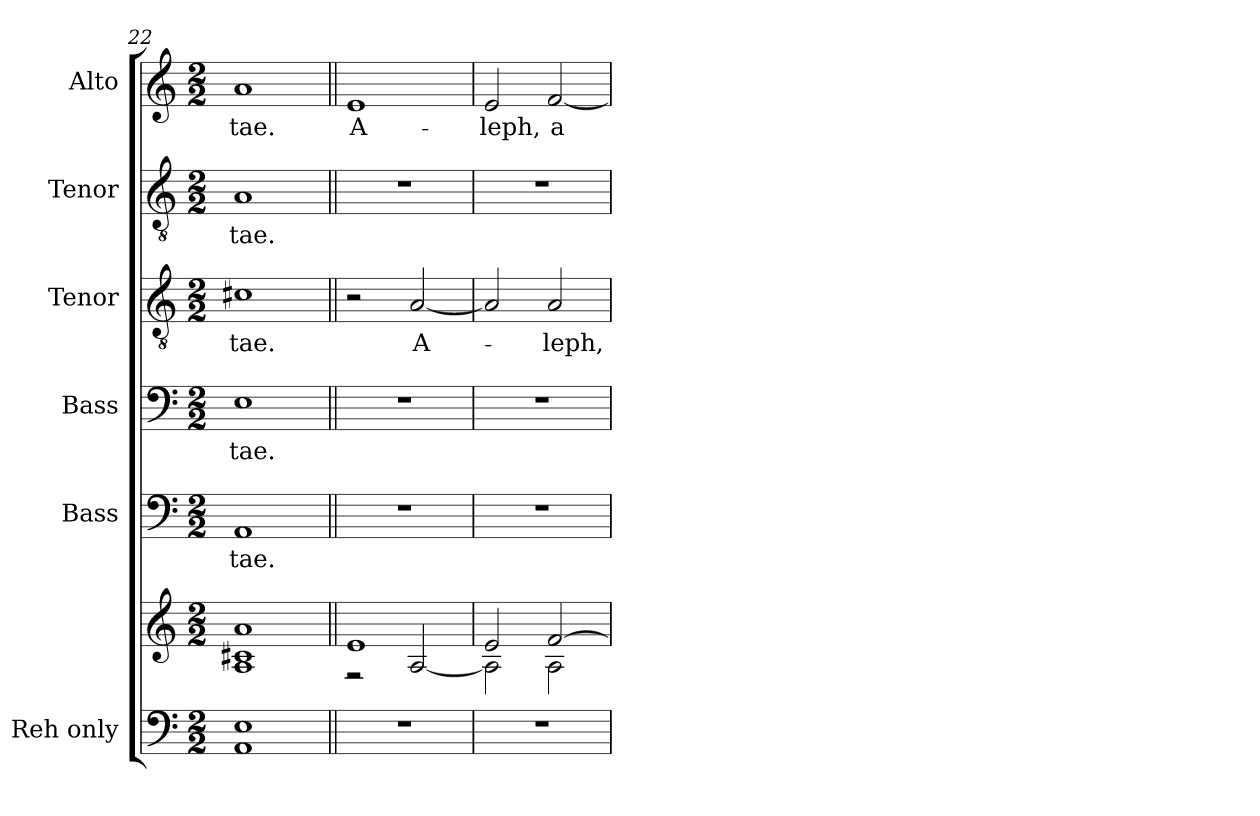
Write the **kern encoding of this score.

**kern	**kern	**kern	**text	**kern	**text	**kern	**text	**kern	**text	**kern	**text
*part6	*part6	*part5	*part5	*part4	*part4	*part3	*part3	*part2	*part2	*part1	*part1
*staff7	*staff6	*staff5	*staff5	*staff4	*staff4	*staff3	*staff3	*staff2	*staff2	*staff1	*staff1
*I"Reh only	*	*I"Bass	*	*I"Bass	*	*I"Tenor	*	*I"Tenor	*	*I"Alto	*
*	*	*I'B.	*	*I'B.	*	*I'T.	*	*I'T.	*	*I'A.	*
*clefF4	*clefG2	*clefF4	*	*clefF4	*	*clefGv2	*	*clefGv2	*	*clefG2	*
*	*	*	*	*	*	*ITrd7c12	*	*ITrd7c12	*	*	*
*k[]	*k[]	*k[]	*	*k[]	*	*k[]	*	*k[]	*	*k[]	*
*C:	*C:	*C:	*	*C:	*	*C:	*	*C:	*	*C:	*
*M2/2	*M2/2	*M2/2	*	*M2/2	*	*M2/2	*	*M2/2	*	*M2/2	*
=22	=22	=22	=22	=22	=22	=22	=22	=22	=22	=22	=22
*^	*^	*	*	*	*	*	*	*	*	*	*
*	*	*	*^	*	*	*	*	*	*	*	*	*	*
!	!	!	!	!	!	!LO:LY:b:color=#000000	!	!	!	!	!	!	!	!
!	!	!	!	!	!	!	!	!LO:LY:b:color=#000000	!	!	!	!	!	!
!	!	!	!	!	!	!	!	!	!	!LO:LY:b:color=#000000	!	!	!	!
!	!	!	!	!	!	!	!	!	!	!	!	!LO:LY:b:color=#000000	!	!
!	!	!	!	!	!	!	!	!	!	!	!	!	!	!LO:LY:b:color=#000000
1Ei	1AAi	1ai	1c#Xi	1Ai	1AAi	-tae.	1Ei	-tae.	1C#Xi	-tae.	1AAi	-tae.	1ai	-tae.
*v	*v	*	*	*	*	*	*	*	*	*	*	*	*	*
*	*	*v	*v	*	*	*	*	*	*	*	*	*	*
=23||	=23||	=23||	=23||	=23||	=23||	=23||	=23||	=23||	=23||	=23||	=23||	=23||
*^	*	*^	*	*	*	*	*	*	*	*	*	*
!	!	!	!	!	!	!	!	!	!	!	!	!	!	!LO:LY:b:color=#000000
*v	*v	*	*	*	*	*	*	*	*	*	*	*	*	*
*	*	*v	*v	*	*	*	*	*	*	*	*	*	*
1r	1ei	2r	1r	.	1r	.	2r	.	1r	.	1ei	A-
!	!	!	!	!	!	!	!	!LO:LY:b:color=#000000	!	!	!	!
.	.	[2Ai/	.	.	.	.	[2AAi/	A-	.	.	.	.
=24	=24	=24	=24	=24	=24	=24	=24	=24	=24	=24	=24	=24
!	!	!	!	!	!	!	!	!	!	!	!	!LO:LY:b:color=#000000
1r	2ei/	2Ai\]	1r	.	1r	.	2AAi/]	.	1r	.	2ei/	-leph,
!	!	!	!	!	!	!	!	!LO:LY:b:color=#000000	!	!	!	!
!	!	!	!	!	!	!	!	!	!	!	!	!LO:LY:b:color=#000000
.	[2fi/	2Ai\	.	.	.	.	2AAi/	-leph,	.	.	[2fi/	a-
*	*v	*v	*	*	*	*	*	*	*	*	*	*
=	=	=	=	=	=	=	=	=	=	=	=
*-	*-	*-	*-	*-	*-	*-	*-	*-	*-	*-	*-
